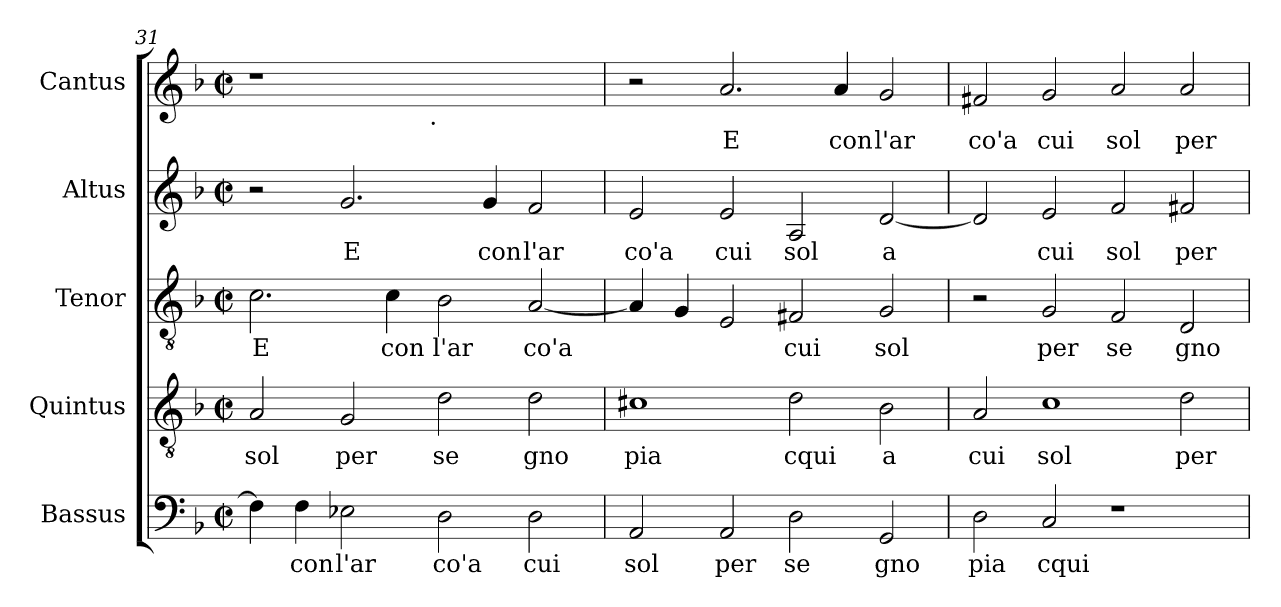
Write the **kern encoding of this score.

**kern	**text	**kern	**text	**kern	**text	**kern	**text	**kern	**text
*part5	*part5	*part4	*part4	*part3	*part3	*part2	*part2	*part1	*part1
*staff5	*staff5	*staff4	*staff4	*staff3	*staff3	*staff2	*staff2	*staff1	*staff1
*I"Bassus	*	*I"Quintus	*	*I"Tenor	*	*I"Altus	*	*I"Cantus	*
*clefF4	*	*clefGv2	*	*clefGv2	*	*clefG2	*	*clefG2	*
*k[b-]	*	*k[b-]	*	*k[b-]	*	*k[b-]	*	*k[b-]	*
*F:	*	*F:	*	*F:	*	*F:	*	*F:	*
*M2/2	*	*M2/2	*	*M2/2	*	*M2/2	*	*M2/2	*
*met(c|)	*	*met(c|)	*	*met(c|)	*	*met(c|)	*	*met(c|)	*
=31	=31	=31	=31	=31	=31	=31	=31	=31	=31
!	!LO:LY:b:cj	!	!LO:LY:b:cj	!	!LO:LY:b:cj	!	!	!	!
*	*	*	*	*	*	*	*	*^	*
4F\]	.	2A/	sol	2.c\	E	2r	.	1r	2ryy	.
!	!LO:LY:b:cj	!	!	!	!	!	!	!	!	!
4F\	con	.	.	.	.	.	.	.	.	.
!	!LO:LY:b:cj	!	!LO:LY:b:cj	!	!	!	!LO:LY:b:cj	!	!	!
2E-X\	l'ar	2G/	per	.	.	2.g/	E	.	4ryy	.
!	!	!	!	!	!LO:LY:b:cj	!	!	!	!	!
.	.	.	.	4c\	con	.	.	.	8...ryy	.
!	!	!	!	!	!	!	!	!	!LO:TX:b:t=.	!
.	.	.	.	.	.	.	.	.	1ryy	.
!	!LO:LY:b:cj	!	!LO:LY:b:cj	!	!LO:LY:b:cj	!	!	!	!	!
2D\	co'a	2d\	se	2B-\	l'ar	.	.	1ryy	.	.
!	!	!	!	!	!	!	!LO:LY:b:cj	!	!	!
.	.	.	.	.	.	4g/	con	.	.	.
!	!LO:LY:b:cj	!	!LO:LY:b:cj	!	!LO:LY:b:cj	!	!LO:LY:b:cj	!	!	!
2D\	cui	2d\	gno	[<2A/	co'a	2f/	l'ar	.	.	.
.	.	.	.	.	.	.	.	.	64ryy	.
=32	=32	=32	=32	=32	=32	=32	=32	=32	=32	=32
!	!LO:LY:b:cj	!	!LO:LY:b:cj	!	!LO:LY:b:cj	!	!LO:LY:b:cj	!	!	!
*	*	*	*	*	*	*	*	*v	*v	*
2AA/	sol	1c#X	pia	4A/]	.	2e/	co'a	2r	.
!	!	!	!	!	!LO:LY:b:cj	!	!	!	!
.	.	.	.	4G/	.	.	.	.	.
!	!LO:LY:b:cj	!	!	!	!LO:LY:b:cj	!	!LO:LY:b:cj	!	!LO:LY:b:cj
2AA/	per	.	.	2E/	.	2e/	cui	2.a/	E
!	!LO:LY:b:cj	!	!LO:LY:b:cj	!	!LO:LY:b:cj	!	!LO:LY:b:cj	!	!
2D\	se	2d\	cqui	2F#X/	cui	2A/	sol	.	.
!	!	!	!	!	!	!	!	!	!LO:LY:b:cj
.	.	.	.	.	.	.	.	4a/	con
!	!LO:LY:b:cj	!	!LO:LY:b:cj	!	!LO:LY:b:cj	!	!LO:LY:b:cj	!	!LO:LY:b:cj
2GG/	gno	2B-\	a	2G/	sol	[<2d/	a	2g/	l'ar
=33	=33	=33	=33	=33	=33	=33	=33	=33	=33
!	!LO:LY:b:cj	!	!LO:LY:b:cj	!	!	!	!LO:LY:b:cj	!	!LO:LY:b:cj
2D\	pia	2A/	cui	2r	.	2d/]	.	2f#X/	co'a
!	!LO:LY:b:cj	!	!LO:LY:b:cj	!	!LO:LY:b:cj	!	!LO:LY:b:cj	!	!LO:LY:b:cj
2C/	cqui	1c	sol	2G/	per	2e/	cui	2g/	cui
!	!	!	!	!	!LO:LY:b:cj	!	!LO:LY:b:cj	!	!LO:LY:b:cj
1r	.	.	.	2F/	se	2f/	sol	2a/	sol
!	!	!	!LO:LY:b:cj	!	!LO:LY:b:cj	!	!LO:LY:b:cj	!	!LO:LY:b:cj
.	.	2d\	per	2D/	gno	2f#X/	per	2a/	per
=	=	=	=	=	=	=	=	=	=
*-	*-	*-	*-	*-	*-	*-	*-	*-	*-
